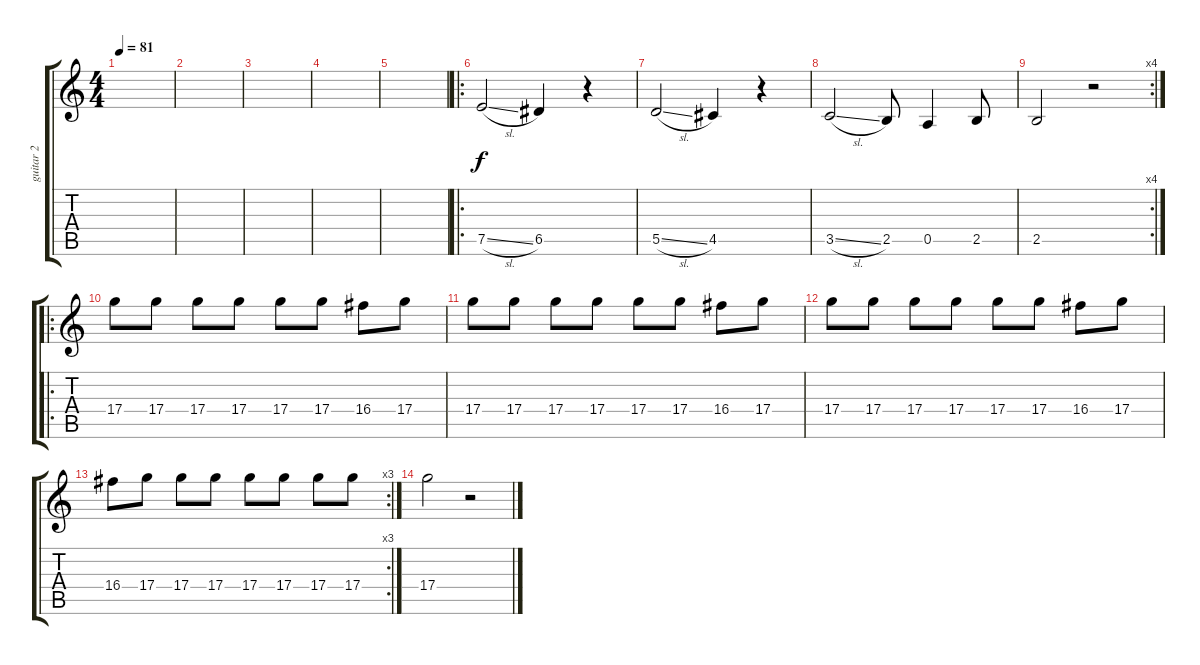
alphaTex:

\track ("guitar 2" "guitar 2") {instrument distortionguitar}
\staff {score tabs}
\tuning (E4 B3 G3 D3 A2 E2) {hide}
\ts (4 4)
\tempo 81
\clef g2
\ks c
|
|
|
|
|
\ro
7.5{sl}.2 6.5.4 r.4 |
5.5{sl}.2 4.5.4 r.4 |
3.5{sl}.2 2.5.8 0.5.4 2.5.8 |
\rc 4
2.5.2 r.2 |
\ro
17.4.8{volume 5 instrument overdrivenguitar} 17.4.8 17.4.8 17.4.8 17.4.8 17.4.8 16.4.8 17.4.8 |
17.4.8{volume 5 instrument overdrivenguitar} 17.4.8 17.4.8 17.4.8 17.4.8 17.4.8 16.4.8 17.4.8 |
17.4.8{volume 5 instrument overdrivenguitar} 17.4.8 17.4.8 17.4.8 17.4.8 17.4.8 16.4.8 17.4.8 |
\rc 3
16.4.8{volume 5 instrument overdrivenguitar} 17.4.8 17.4.8 17.4.8 17.4.8 17.4.8 17.4.8 17.4.8 |
17.4.2{volume 6 instrument overdrivenguitar} r.2
